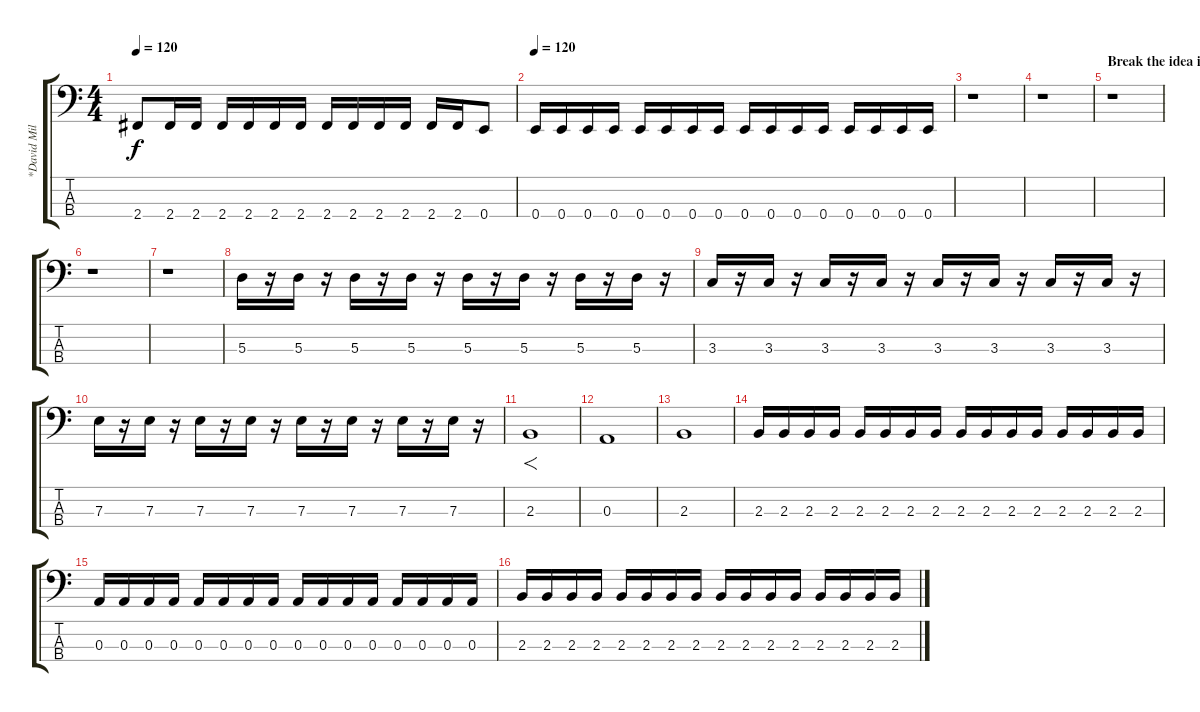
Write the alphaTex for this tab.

\track ("*David Millan" "*David Mil") {instrument electricbasspick}
\staff {score tabs}
\tuning (G2 D2 A1 E1) {hide}
\ts (4 4)
\tempo 120
\clef f4
\ks c
2.4.8{dy f} 2.4.16 2.4.16 2.4.16 2.4.16 2.4.16 2.4.16 2.4.16 2.4.16 2.4.16 2.4.16 2.4.16 2.4.16 0.4.8 |
\tempo 120
0.4.16 0.4.16 0.4.16 0.4.16 0.4.16 0.4.16 0.4.16 0.4.16 0.4.16 0.4.16 0.4.16 0.4.16 0.4.16 0.4.16 0.4.16 0.4.16 |
r.1 |
r.1 |
\section ("" "Break the idea its like it has to sound good ")
r.1 |
r.1 |
r.1 |
5.3.16 r.16 5.3.16 r.16 5.3.16 r.16 5.3.16 r.16 5.3.16 r.16 5.3.16 r.16 5.3.16 r.16 5.3.16 r.16 |
3.3.16 r.16 3.3.16 r.16 3.3.16 r.16 3.3.16 r.16 3.3.16 r.16 3.3.16 r.16 3.3.16 r.16 3.3.16 r.16 |
7.3.16 r.16 7.3.16 r.16 7.3.16 r.16 7.3.16 r.16 7.3.16 r.16 7.3.16 r.16 7.3.16 r.16 7.3.16 r.16 |
2.3.1{f} |
0.3.1 |
2.3.1 |
2.3.16 2.3.16 2.3.16 2.3.16 2.3.16 2.3.16 2.3.16 2.3.16 2.3.16 2.3.16 2.3.16 2.3.16 2.3.16 2.3.16 2.3.16 2.3.16 |
0.3.16 0.3.16 0.3.16 0.3.16 0.3.16 0.3.16 0.3.16 0.3.16 0.3.16 0.3.16 0.3.16 0.3.16 0.3.16 0.3.16 0.3.16 0.3.16 |
2.3.16 2.3.16 2.3.16 2.3.16 2.3.16 2.3.16 2.3.16 2.3.16 2.3.16 2.3.16 2.3.16 2.3.16 2.3.16 2.3.16 2.3.16 2.3.16
